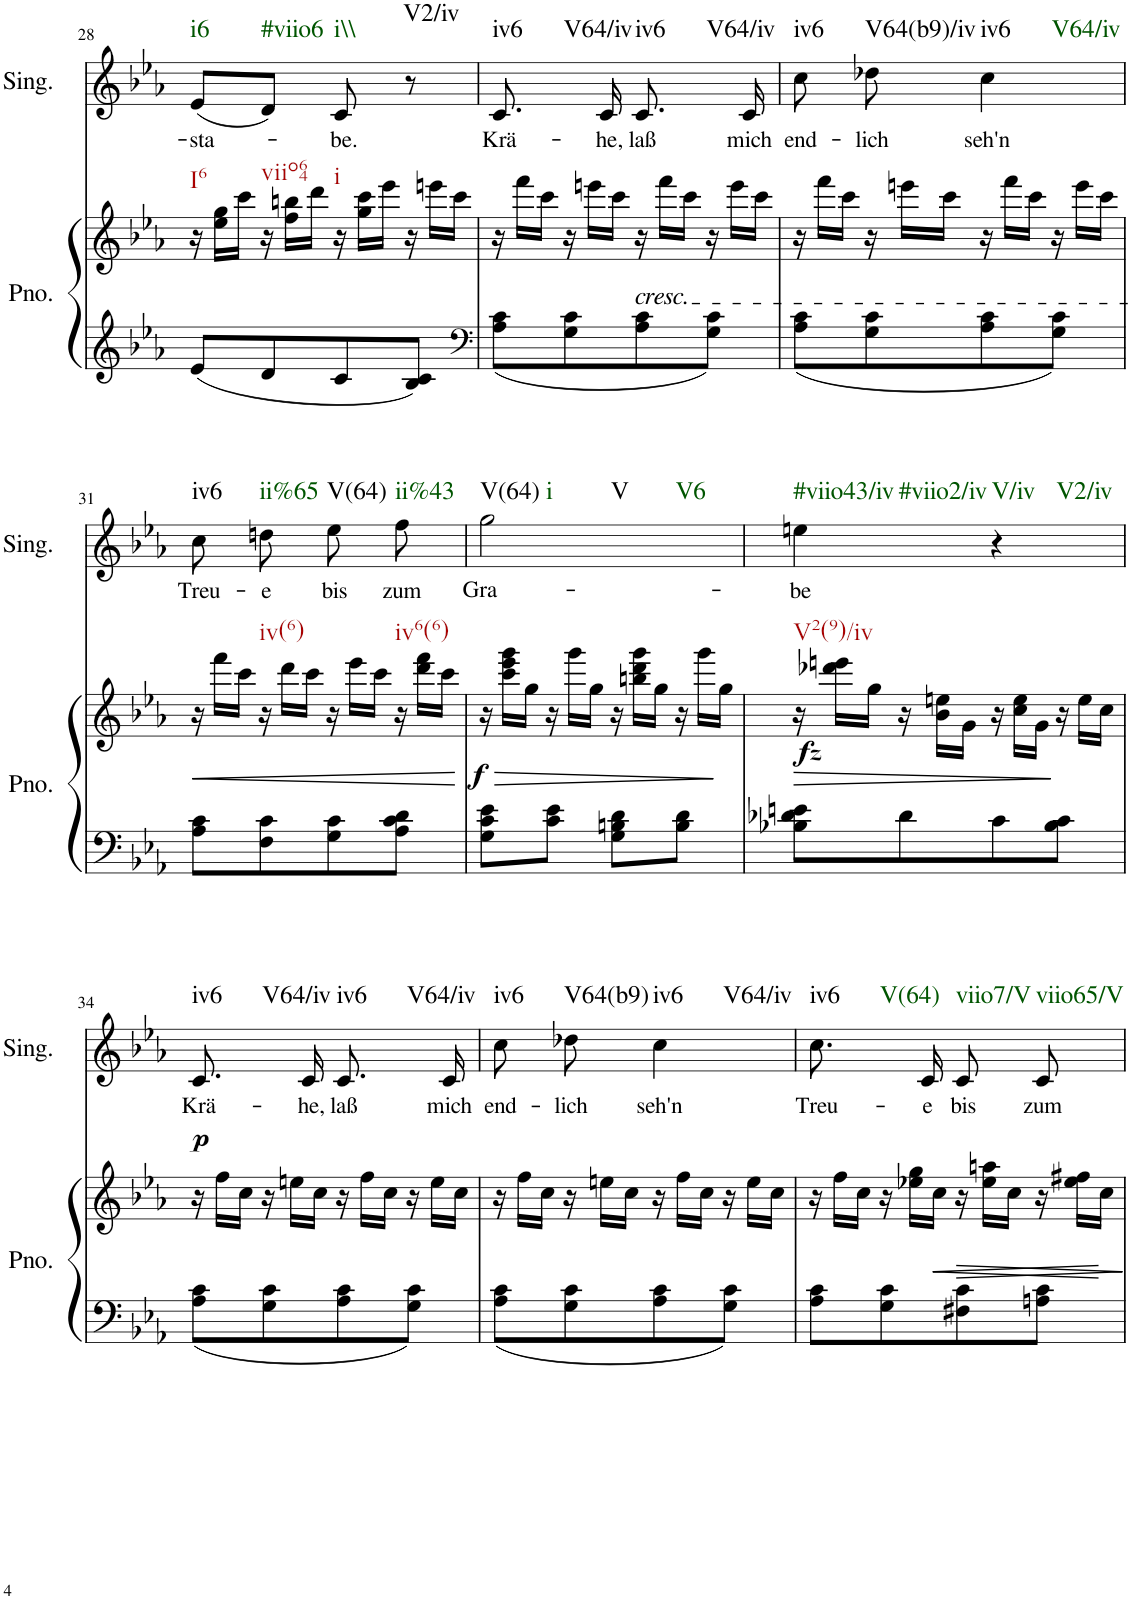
**kern	**kern	**dynam	**kern	**text	**harte
*part2	*part2	*part2	*part1	*part1	*part1
*staff3	*staff2	*staff2/3	*staff1	*staff1	*
*I"Pianoforte	*	*	*I"Singstimme	*	*
*I'Pno.	*	*	*I'Sing.	*	*
!!LO:PB:g=z
*clefG2	*clefG2	*	*clefG2	*	*
*k[b-e-a-]	*k[b-e-a-]	*	*k[b-e-a-]	*	*
*M2/4	*M2/4	*	*M2/4	*	*
*	*Xtuplet	*	*	*	*
=28	=28	=28	=28	=28	=28
!	!	!	!	!LO:LY:b	!LO:H:kt=i6
8e-/L	24r	.	(8e-/L	-sta-	N
.	24ee-\ 24gg\LL	.	.	.	.
.	24ccc\JJ	.	.	.	.
!	!	!	!	!	!LO:H:kt=#viio6
8d/	24r	.	8d/J)	.	N
.	24ff\ 24bbn\LL	.	.	.	.
.	24ddd\JJ	.	.	.	.
!	!	!	!	!LO:LY:b	!LO:H:kt=i\\
8c/	24r	.	8c/	-be.	N
.	24gg\ 24ccc\LL	.	.	.	.
.	24eee-\JJ	.	.	.	.
!	!	!	!	!	!LO:H:kt=V2/iv
8B-/ 8c/J	24r	.	8r	.	N
.	24eeen\LL	.	.	.	.
.	24ccc\JJ	.	.	.	.
=29	=29	=29	=29	=29	=29
*clefF4	*	*	*	*	*
!	!	!	!	!LO:LY:b	!LO:H:n=1:kt=iv6
!	!	!	!	!	!LO:H:n=2:kt=V64/iv
8A-\ 8c\L	24r	.	8.c/	Krä-	N N
.	24fff\LL	.	.	.	.
.	24ccc\JJ	.	.	.	.
8G\ 8c\	24r	.	.	.	.
.	24eeen\LL	.	.	.	.
!	!	!	!	!LO:LY:b	!
.	.	.	16c/	-he,	.
.	24ccc\JJ	.	.	.	.
!	!LO:TX:b:i:t=cresc.	!	!	!	!
!	!	!	!	!LO:LY:b	!LO:H:n=1:kt=iv6
!	!	!	!	!	!LO:H:n=2:kt=V64/iv
8A-\ 8c\	24r	.	8.c/	laß	N N
.	24fff\LL	.	.	.	.
.	24ccc\JJ	.	.	.	.
8G\ 8c\J	24r	.	.	.	.
.	24eee\LL	.	.	.	.
!	!	!	!	!LO:LY:b	!
.	.	.	16c/	mich	.
.	24ccc\JJ	.	.	.	.
=30	=30	=30	=30	=30	=30
!	!	!	!	!LO:LY:b	!LO:H:kt=iv6
8A-\ 8c\L	24r	.	8cc\	end-	N
.	24fff\LL	.	.	.	.
.	24ccc\JJ	.	.	.	.
!	!	!	!	!LO:LY:b	!LO:H:kt=V64(b9)/iv
8G\ 8c\	24r	.	8dd-X\	-lich	N
.	24eeen\LL	.	.	.	.
.	24ccc\JJ	.	.	.	.
!	!	!	!	!LO:LY:b	!LO:H:n=1:kt=iv6
!	!	!	!	!	!LO:H:n=2:kt=V64/iv
8A-\ 8c\	24r	.	4cc\	seh'n	N N
.	24fff\LL	.	.	.	.
.	24ccc\JJ	.	.	.	.
8G\ 8c\J	24r	.	.	.	.
.	24eee\LL	.	.	.	.
.	24ccc\JJ	.	.	.	.
!!LO:LB:g=z
=31	=31	=31	=31	=31	=31
!	!	!	!	!LO:LY:b	!LO:H:kt=iv6
8A-\ 8c\L	24r	.	8cc\	Treu-	N
.	24fff\LL	.	.	.	.
.	24ccc\JJ	.	.	.	.
!	!	!	!	!LO:LY:b	!LO:H:kt=ii%65
8F\ 8c\	24r	.	8ddn\	-e	N
.	24ddd\LL	.	.	.	.
.	24ccc\JJ	.	.	.	.
!	!	!	!	!LO:LY:b	!LO:H:kt=V(64)
8G\ 8c\	24r	.	8ee-\	bis	N
.	24eee-\LL	.	.	.	.
.	24ccc\JJ	.	.	.	.
!	!	!	!	!LO:LY:b	!LO:H:kt=ii%43
8A-\ 8c\ 8d\J	24r	.	8ff\	zum	N
.	24ddd\ 24fff\LL	.	.	.	.
.	24ccc\JJ	.	.	.	.
=32	=32	=32	=32	=32	=32
!	!	!LO:DY:a=2	!	!LO:LY:b	!LO:H:n=1:kt=V(64)
!	!	!	!	!	!LO:H:n=2:kt=i
!	!	!	!	!	!LO:H:n=3:kt=V
!	!	!	!	!	!LO:H:n=4:kt=V6
8G\ 8c\ 8e-\L	24r	f	2gg\	Gra-	N N N N
.	24ccc\ 24eee-\ 24ggg\LL	.	.	.	.
.	24gg\JJ	.	.	.	.
8c\ 8e-\J	24r	.	.	.	.
.	24ggg\LL	.	.	.	.
.	24gg\JJ	.	.	.	.
8G\ 8Bn\ 8d\L	24r	.	.	.	.
.	24bbn\ 24ddd\ 24ggg\LL	.	.	.	.
.	24gg\JJ	.	.	.	.
8B\ 8d\J	24r	.	.	.	.
.	24ggg\LL	.	.	.	.
.	24gg\JJ	.	.	.	.
=33	=33	=33	=33	=33	=33
!	!	!LO:DY:b	!	!LO:LY:b	!LO:H:n=1:kt=#viio43/iv
!	!	!	!	!	!LO:H:n=2:kt=#viio2/iv
8B-X\ 8d-X\ 8en\L	24r	fz	4een\	-be	N N
.	24ddd-X\ 24eeen\LL	.	.	.	.
.	24gg\JJ	.	.	.	.
8d-\	24r	.	.	.	.
.	24b-\ 24een\LL	.	.	.	.
.	24g\JJ	.	.	.	.
!	!	!	!	!	!LO:H:n=1:kt=V/iv
!	!	!	!	!	!LO:H:n=2:kt=V2/iv
8c\	24r	.	4r	.	N N
.	24cc\ 24ee\LL	.	.	.	.
.	24g\JJ	.	.	.	.
8B-\ 8c\J	24r	.	.	.	.
.	24ee\LL	.	.	.	.
.	24cc\JJ	.	.	.	.
!!LO:LB:g=z
=34	=34	=34	=34	=34	=34
!	!	!LO:DY:a	!	!LO:LY:b	!LO:H:n=1:kt=iv6
!	!	!	!	!	!LO:H:n=2:kt=V64/iv
8A-\ 8c\L	24r	p	8.c/	Krä-	N N
.	24ff\LL	.	.	.	.
.	24cc\JJ	.	.	.	.
8G\ 8c\	24r	.	.	.	.
.	24een\LL	.	.	.	.
!	!	!	!	!LO:LY:b	!
.	.	.	16c/	-he,	.
.	24cc\JJ	.	.	.	.
!	!	!	!	!LO:LY:b	!LO:H:n=1:kt=iv6
!	!	!	!	!	!LO:H:n=2:kt=V64/iv
8A-\ 8c\	24r	.	8.c/	laß	N N
.	24ff\LL	.	.	.	.
.	24cc\JJ	.	.	.	.
8G\ 8c\J	24r	.	.	.	.
.	24ee\LL	.	.	.	.
!	!	!	!	!LO:LY:b	!
.	.	.	16c/	mich	.
.	24cc\JJ	.	.	.	.
=35	=35	=35	=35	=35	=35
!	!	!	!	!LO:LY:b	!LO:H:kt=iv6
8A-\ 8c\L	24r	.	8cc\	end-	N
.	24ff\LL	.	.	.	.
.	24cc\JJ	.	.	.	.
!	!	!	!	!LO:LY:b	!LO:H:kt=V64(b9)
8G\ 8c\	24r	.	8dd-X\	-lich	N
.	24een\LL	.	.	.	.
.	24cc\JJ	.	.	.	.
!	!	!	!	!LO:LY:b	!LO:H:n=1:kt=iv6
!	!	!	!	!	!LO:H:n=2:kt=V64/iv
8A-\ 8c\	24r	.	4cc\	seh'n	N N
.	24ff\LL	.	.	.	.
.	24cc\JJ	.	.	.	.
8G\ 8c\J	24r	.	.	.	.
.	24ee\LL	.	.	.	.
.	24cc\JJ	.	.	.	.
=36	=36	=36	=36	=36	=36
!	!	!	!	!LO:LY:b	!LO:H:n=1:kt=iv6
!	!	!	!	!	!LO:H:n=2:kt=V(64)
8A-\ 8c\L	24r	.	8.cc\	Treu-	N N
.	24ff\LL	.	.	.	.
.	24cc\JJ	.	.	.	.
8G\ 8c\	24r	.	.	.	.
.	24ee-X\ 24gg\LL	.	.	.	.
!	!	!	!	!LO:LY:b	!
.	.	.	16c/	-e	.
!	!	!LO:HP:b	!	!	!
.	24cc\JJ	<	.	.	.
!	!	!LO:HP:n=1:b	!	!LO:LY:b	!LO:H:kt=viio7/V
8F#X\ 8c\	24r	[ >	8c/	bis	N
.	24ee-\ 24aan\LL	]	.	.	.
.	24cc\JJ	.	.	.	.
!	!	!	!	!LO:LY:b	!LO:H:kt=viio65/V
8An\ 8c\J	24r	.	8c/	zum	N
.	24ee-\ 24ff#X\LL	.	.	.	.
.	24cc\JJ	.	.	.	.
=	=	=	=	=	=
*-	*-	*-	*-	*-	*-
